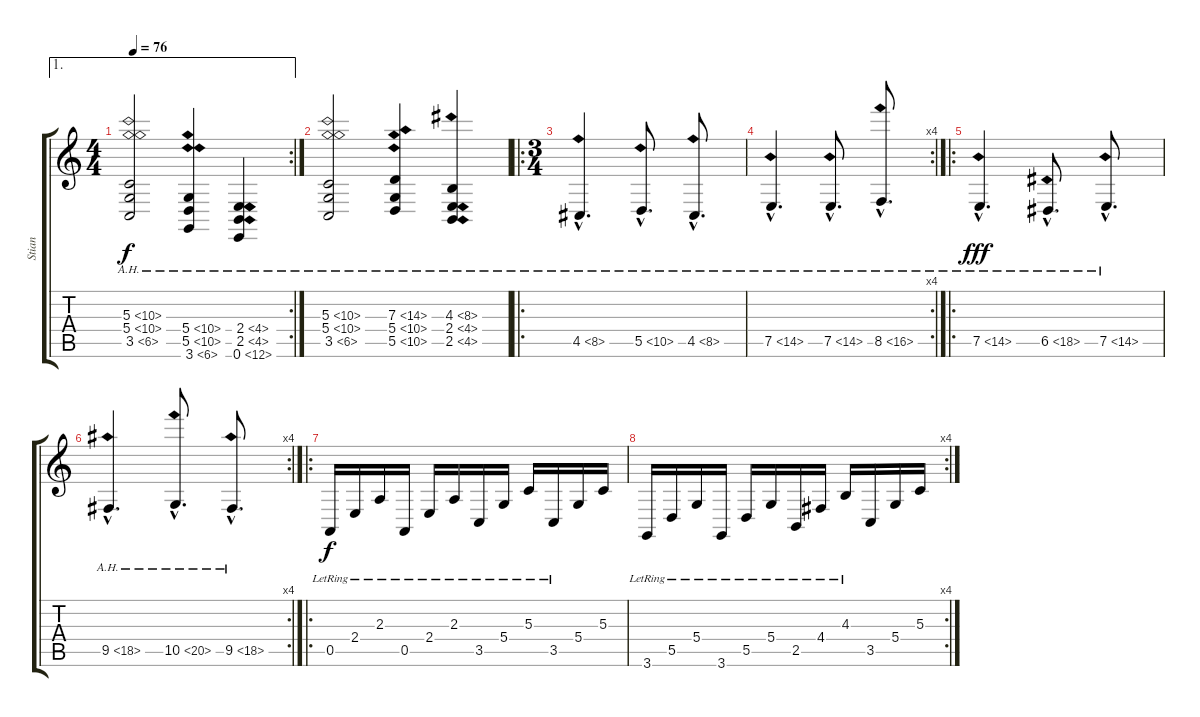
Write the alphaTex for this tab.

\track ("Stian" "Stian") {instrument choiraahs}
\staff {score tabs}
\tuning (E4 B3 G3 D3 A2 E2) {hide}
\ae 1
\rc 2
\ts (4 4)
\tempo 76
\clef g2
\ks c
(5.3{ah 5} 5.4{ah 5} 3.5{ah 3}).2{dy f} (5.4{ah 5} 5.5{ah 5} 3.6{ah 3}).4 (2.4{ah 2} 2.5{ah 2} 0.6{ah 12}).4 |
(5.3{ah 5} 5.4{ah 5} 3.5{ah 3}).2 (7.3{ah 7} 5.4{ah 5} 5.5{ah 5}).4 (4.3{ah 4} 2.4{ah 2} 2.5{ah 2}).4 |
\ro
\ts (3 4)
4.5{ah 4 hac}.4{d} 5.5{ah 5 hac}.8{d} 4.5{ah 4 hac}.8{d} |
\rc 4
7.5{ah 7 hac}.4{d} 7.5{ah 7 hac}.8{d} 8.5{ah 8 hac}.8{d} |
\ro
7.5{ah 7 hac}.4{d dy fff instrument stringensemble1} 6.5{ah 12 hac}.8{d} 7.5{ah 7 hac}.8{d} |
\rc 4
9.5{ah 9 hac}.4{d} 10.5{ah 10 hac}.8{d} 9.5{ah 9 hac}.8{d} |
\ro
0.5{lr}.16{dy f volume 16 instrument lead8bassandlead} 2.4{lr}.16 2.3{lr}.16 0.5{lr}.16 2.4{lr}.16 2.3{lr}.16 3.5{lr}.16 5.4{lr}.16 5.3{lr}.16 3.5{lr}.16 5.4.16 5.3.16 |
\rc 4
3.6{lr}.16 5.5{lr}.16 5.4{lr}.16 3.6{lr}.16 5.5{lr}.16 5.4{lr}.16 2.5{lr}.16 4.4{lr}.16 4.3{lr}.16 3.5.16 5.4.16 5.3.16
